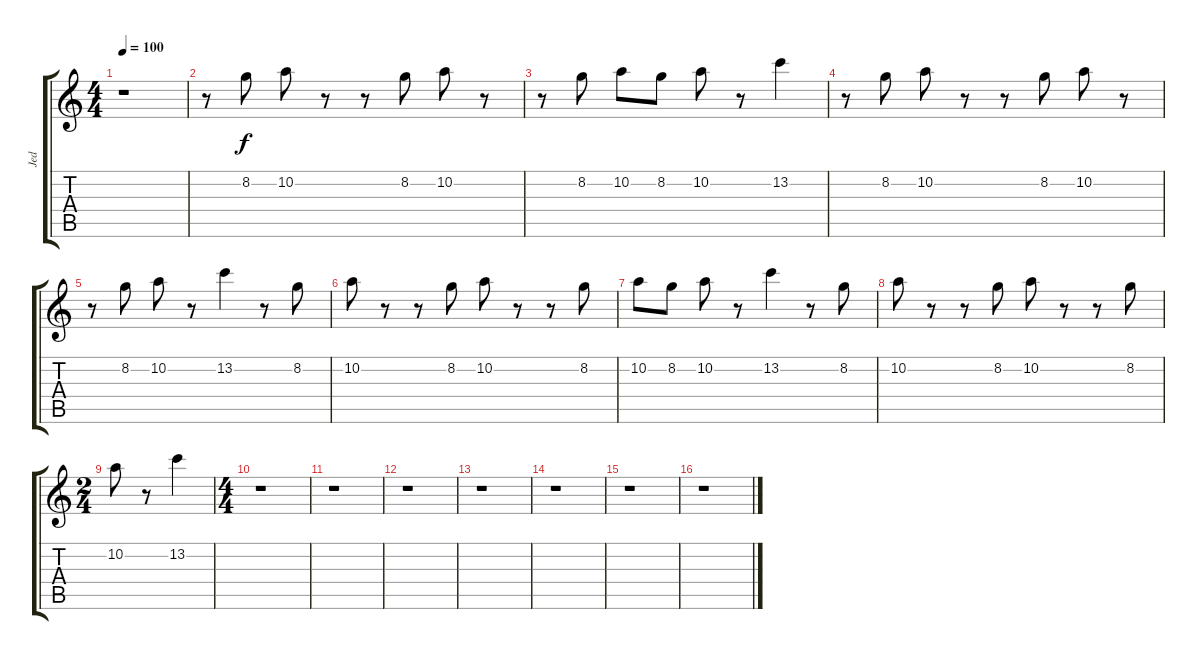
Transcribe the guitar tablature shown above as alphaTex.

\track ("Jed" "Jed") {instrument distortionguitar}
\staff {score tabs}
\tuning (E4 B3 G3 D3 A2 E2) {hide}
\ts (4 4)
\tempo 100
\clef g2
\ks c
r.1{dy p} |
r.8 8.2.8{dy f} 10.2.8 r.8 r.8 8.2.8 10.2.8 r.8 |
r.8 8.2.8 10.2.8 8.2.8 10.2.8 r.8 13.2.4 |
r.8 8.2.8 10.2.8 r.8 r.8 8.2.8 10.2.8 r.8 |
r.8 8.2.8 10.2.8 r.8 13.2.4 r.8 8.2.8 |
10.2.8 r.8 r.8 8.2.8 10.2.8 r.8 r.8 8.2.8 |
10.2.8 8.2.8 10.2.8 r.8 13.2.4 r.8 8.2.8 |
10.2.8 r.8 r.8 8.2.8 10.2.8 r.8 r.8 8.2.8 |
\ts (2 4)
10.2.8 r.8 13.2.4 |
\ts (4 4)
r.1 |
r.1 |
r.1 |
r.1 |
r.1 |
r.1 |
r.1
